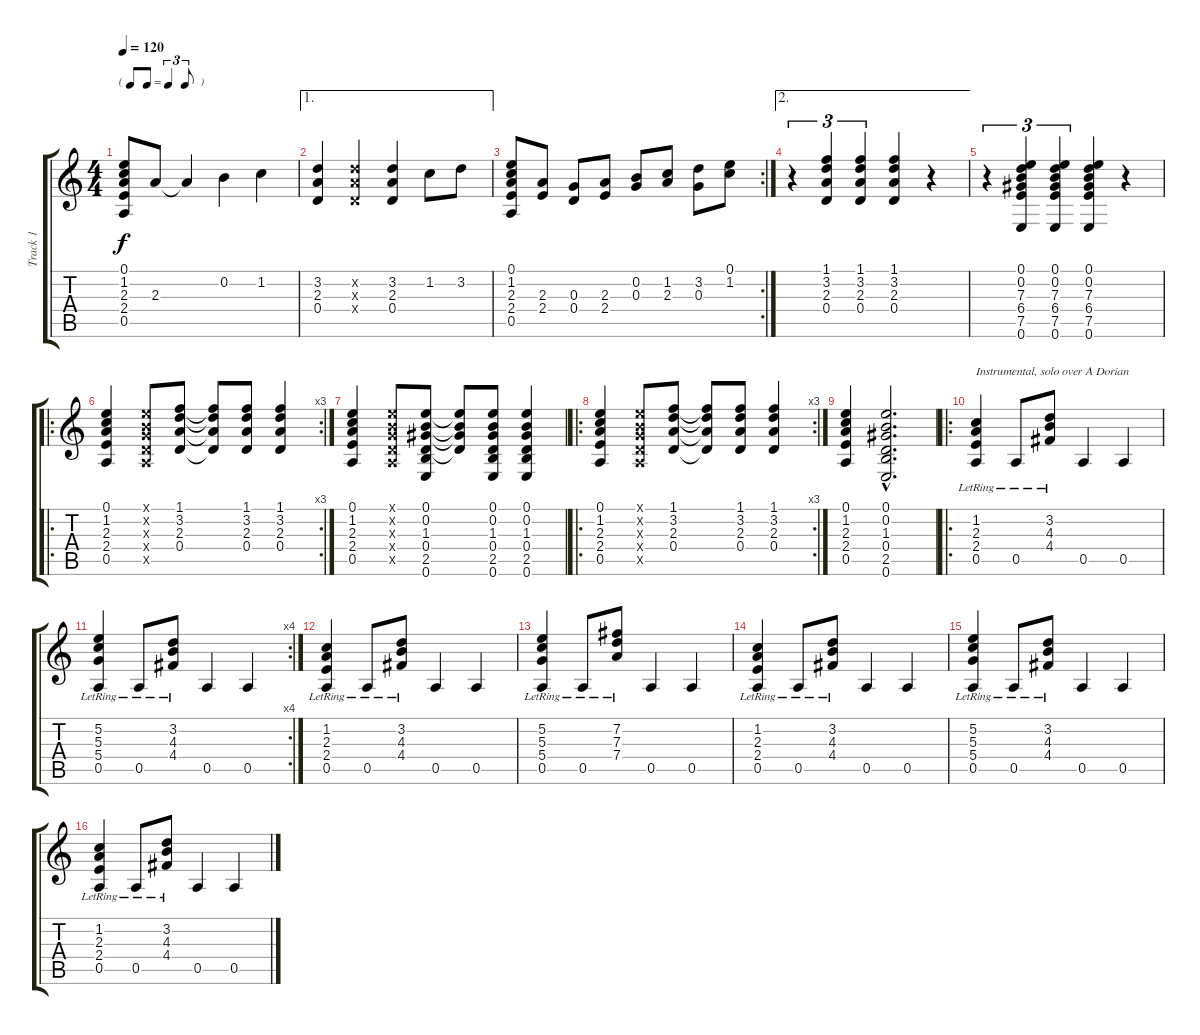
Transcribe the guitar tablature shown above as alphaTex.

\track ("Track 1" "Track 1") {instrument acousticguitarnylon}
\staff {score tabs}
\tuning (E4 B3 G3 D3 A2 E2) {hide}
\ts (4 4)
\tf triplet8th
\tempo 120
\clef g2
\ks c
(0.1 1.2 2.3 2.4 0.5).8{dy f} 2.3.8 2.3{t}.4 0.2.4 1.2.4 |
\ae 1
(3.2 2.3 0.4).4 (3.2{x} 2.3{x} 0.4{x}).4 (3.2 2.3 0.4).4 1.2.8 3.2.8 |
\rc 2
(0.1 1.2 2.3 2.4 0.5).8 (2.3 2.4).8 (0.3 0.4).8 (2.3 2.4).8 (0.2 0.3).8 (1.2 2.3).8 (3.2 0.3).8 (0.1 1.2).8 |
\ae 2
r.4{tu (3 2)} (1.1 3.2 2.3 0.4).4{tu (3 2)} (1.1 3.2 2.3 0.4).4{tu (3 2)} (1.1 3.2 2.3 0.4).4 r.4 |
r.4{tu (3 2)} (0.1 0.2 7.3 6.4 7.5 0.6).4{tu (3 2)} (0.1 0.2 7.3 6.4 7.5 0.6).4{tu (3 2)} (0.1 0.2 7.3 6.4 7.5 0.6).4 r.4 |
\ro
\rc 3
(0.1 1.2 2.3 2.4 0.5).4 (0.1{x} 0.2{x} 0.3{x} 0.4{x} 0.5{x}).8 (1.1 3.2 2.3 0.4).8 (1.1{t} 3.2{t} 2.3{t} 0.4{t}).8 (1.1 3.2 2.3 0.4).8 (1.1 3.2 2.3 0.4).4 |
(0.1 1.2 2.3 2.4 0.5).4 (0.1{x} 0.2{x} 0.3{x} 0.4{x} 0.5{x}).8 (0.1 0.2 1.3 0.4 2.5 0.6).8 (0.1{t} 0.2{t} 1.3{t} 0.4{t}).8 (0.1 0.2 1.3 0.4 2.5 0.6).8 (0.1 0.2 1.3 0.4 2.5 0.6).4 |
\ro
\rc 3
(0.1 1.2 2.3 2.4 0.5).4 (0.1{x} 0.2{x} 0.3{x} 0.4{x} 0.5{x}).8 (1.1 3.2 2.3 0.4).8 (1.1{t} 3.2{t} 2.3{t} 0.4{t}).8 (1.1 3.2 2.3 0.4).8 (1.1 3.2 2.3 0.4).4 |
(0.1 1.2 2.3 2.4 0.5).4 (0.1{hac} 0.2{hac} 1.3{hac} 0.4{hac} 2.5{hac} 0.6{hac}).2{d} |
\ro
(1.2{lr} 2.3{lr} 2.4{lr} 0.5).4{txt "Instrumental, solo over A Dorian"} 0.5{lr}.8 (3.2{lr} 4.3{lr} 4.4{lr}).8 0.5.4 0.5.4 |
\rc 4
(5.2{lr} 5.3{lr} 5.4{lr} 0.5).4 0.5{lr}.8 (3.2{lr} 4.3{lr} 4.4{lr}).8 0.5.4 0.5.4 |
(1.2{lr} 2.3{lr} 2.4{lr} 0.5).4 0.5{lr}.8 (3.2{lr} 4.3{lr} 4.4{lr}).8 0.5.4 0.5.4 |
(5.2{lr} 5.3{lr} 5.4{lr} 0.5).4 0.5{lr}.8 (7.2{lr} 7.3{lr} 7.4{lr}).8 0.5.4 0.5.4 |
(1.2{lr} 2.3{lr} 2.4{lr} 0.5).4 0.5{lr}.8 (3.2{lr} 4.3{lr} 4.4{lr}).8 0.5.4 0.5.4 |
(5.2{lr} 5.3{lr} 5.4{lr} 0.5).4 0.5{lr}.8 (3.2{lr} 4.3{lr} 4.4{lr}).8 0.5.4 0.5.4 |
(1.2{lr} 2.3{lr} 2.4{lr} 0.5).4 0.5{lr}.8 (3.2{lr} 4.3{lr} 4.4{lr}).8 0.5.4 0.5.4
